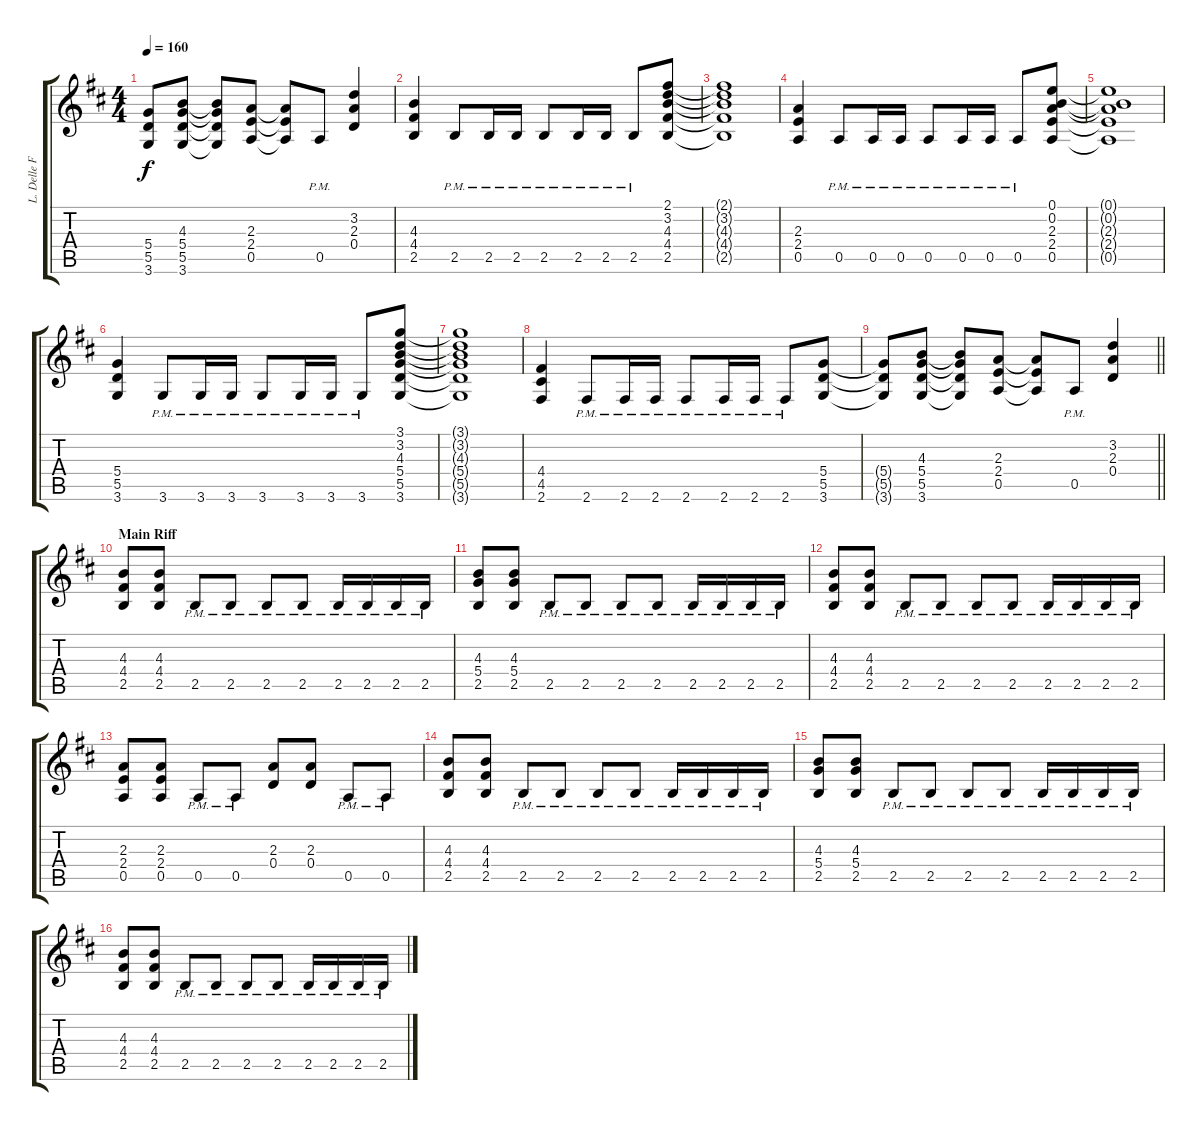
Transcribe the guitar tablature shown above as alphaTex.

\track ("L. Delle Fave (Dist. Guitar R)" "L. Delle F") {instrument overdrivenguitar}
\staff {score tabs}
\tuning (E4 B3 G3 D3 A2 E2) {hide}
\ts (4 4)
\tempo 160
\clef g2
\ks bminor
(5.4{t} 5.5{t} 3.6{t}).8{dy f} (4.3 5.4 5.5 3.6).8 (4.3{t} 5.4{t} 5.5{t} 3.6{t}).8 (2.3 2.4 0.5).8 (2.3{t} 2.4{t} 0.5{t}).8 0.5{pm}.8 (3.2 2.3 0.4).4 |
(4.3 4.4 2.5).4 2.5{pm}.8 2.5{pm}.16 2.5{pm}.16 2.5{pm}.8 2.5{pm}.16 2.5{pm}.16 2.5{pm}.8 (2.1 3.2 4.3 4.4 2.5).8 |
(2.1{t} 3.2{t} 4.3{t} 4.4{t} 2.5{t}).1 |
(2.3 2.4 0.5).4 0.5{pm}.8 0.5{pm}.16 0.5{pm}.16 0.5{pm}.8 0.5{pm}.16 0.5{pm}.16 0.5{pm}.8 (0.1 0.2 2.3 2.4 0.5).8 |
(0.1{t} 0.2{t} 2.3{t} 2.4{t} 0.5{t}).1 |
(5.4 5.5 3.6).4 3.6{pm}.8 3.6{pm}.16 3.6{pm}.16 3.6{pm}.8 3.6{pm}.16 3.6{pm}.16 3.6{pm}.8 (3.1 3.2 4.3 5.4 5.5 3.6).8 |
(3.1{t} 3.2{t} 4.3{t} 5.4{t} 5.5{t} 3.6{t}).1 |
(4.4 4.5 2.6).4 2.6{pm}.8 2.6{pm}.16 2.6{pm}.16 2.6{pm}.8 2.6{pm}.16 2.6{pm}.16 2.6{pm}.8 (5.4 5.5 3.6).8 |
\barLineRight lightlight
(5.4{t} 5.5{t} 3.6{t}).8 (4.3 5.4 5.5 3.6).8 (4.3{t} 5.4{t} 5.5{t} 3.6{t}).8 (2.3 2.4 0.5).8 (2.3{t} 2.4{t} 0.5{t}).8 0.5{pm}.8 (3.2 2.3 0.4).4 |
\section ("" "Main Riff")
(4.3 4.4 2.5).8 (4.3 4.4 2.5).8 2.5{pm}.8 2.5{pm}.8 2.5{pm}.8 2.5{pm}.8 2.5{pm}.16 2.5{pm}.16 2.5{pm}.16 2.5{pm}.16 |
(4.3 5.4 2.5).8 (4.3 5.4 2.5).8 2.5{pm}.8 2.5{pm}.8 2.5{pm}.8 2.5{pm}.8 2.5{pm}.16 2.5{pm}.16 2.5{pm}.16 2.5{pm}.16 |
(4.3 4.4 2.5).8 (4.3 4.4 2.5).8 2.5{pm}.8 2.5{pm}.8 2.5{pm}.8 2.5{pm}.8 2.5{pm}.16 2.5{pm}.16 2.5{pm}.16 2.5{pm}.16 |
(2.3 2.4 0.5).8 (2.3 2.4 0.5).8 0.5{pm}.8 0.5{pm}.8 (2.3 0.4).8 (2.3 0.4).8 0.5{pm}.8 0.5{pm}.8 |
(4.3 4.4 2.5).8 (4.3 4.4 2.5).8 2.5{pm}.8 2.5{pm}.8 2.5{pm}.8 2.5{pm}.8 2.5{pm}.16 2.5{pm}.16 2.5{pm}.16 2.5{pm}.16 |
(4.3 5.4 2.5).8 (4.3 5.4 2.5).8 2.5{pm}.8 2.5{pm}.8 2.5{pm}.8 2.5{pm}.8 2.5{pm}.16 2.5{pm}.16 2.5{pm}.16 2.5{pm}.16 |
(4.3 4.4 2.5).8 (4.3 4.4 2.5).8 2.5{pm}.8 2.5{pm}.8 2.5{pm}.8 2.5{pm}.8 2.5{pm}.16 2.5{pm}.16 2.5{pm}.16 2.5{pm}.16
